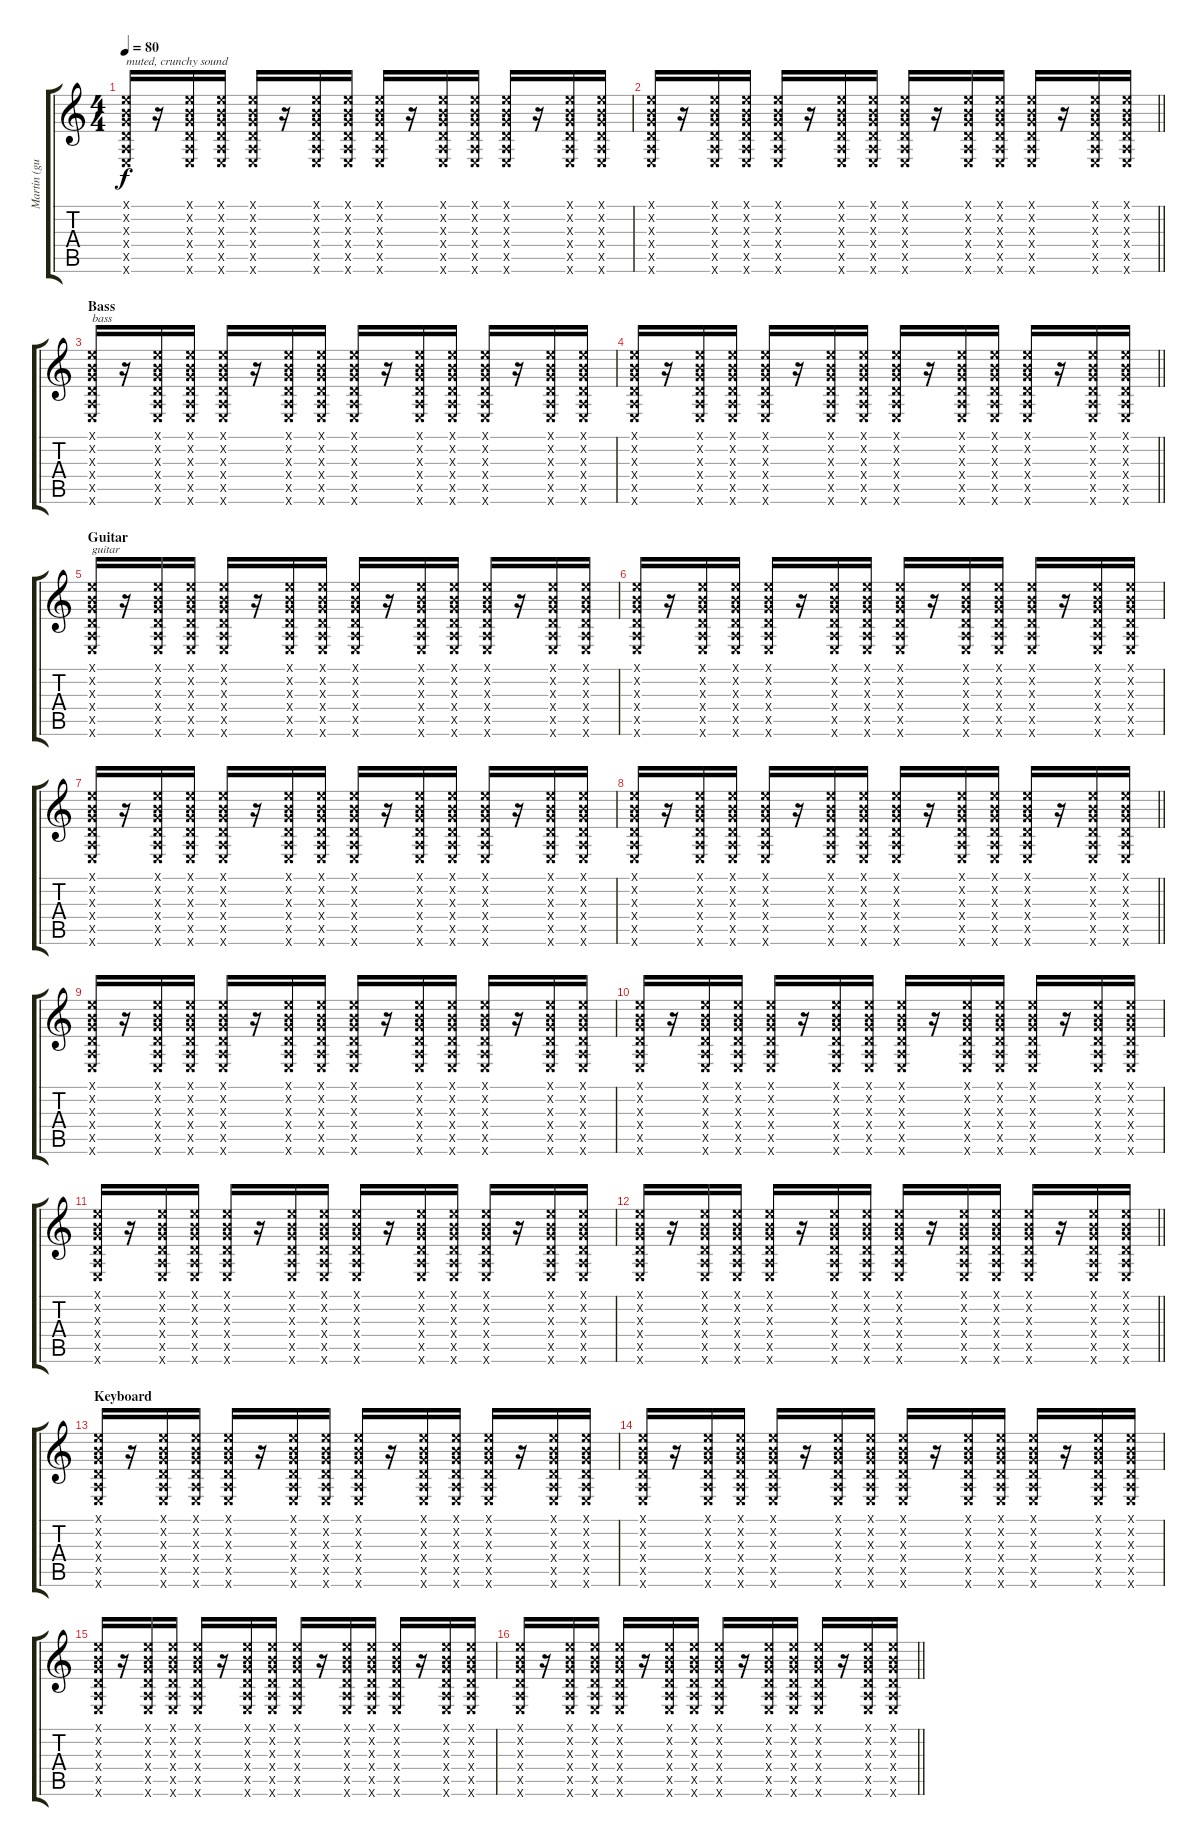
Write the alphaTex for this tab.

\track ("Martin (guitar)" "Martin (gu") {instrument overdrivenguitar}
\staff {score tabs}
\tuning (E4 B3 G3 D3 A2 E2) {hide}
\ts (4 4)
\tempo 80
\clef g2
\ks c
(0.1{x} 0.2{x} 0.3{x} 0.4{x} 0.5{x} 0.6{x}).16{txt "muted, crunchy sound" dy f instrument overdrivenguitar} r.16 (0.1{x} 0.2{x} 0.3{x} 0.4{x} 0.5{x} 0.6{x}).16 (0.1{x} 0.2{x} 0.3{x} 0.4{x} 0.5{x} 0.6{x}).16 (0.1{x} 0.2{x} 0.3{x} 0.4{x} 0.5{x} 0.6{x}).16 r.16 (0.1{x} 0.2{x} 0.3{x} 0.4{x} 0.5{x} 0.6{x}).16 (0.1{x} 0.2{x} 0.3{x} 0.4{x} 0.5{x} 0.6{x}).16 (0.1{x} 0.2{x} 0.3{x} 0.4{x} 0.5{x} 0.6{x}).16 r.16 (0.1{x} 0.2{x} 0.3{x} 0.4{x} 0.5{x} 0.6{x}).16 (0.1{x} 0.2{x} 0.3{x} 0.4{x} 0.5{x} 0.6{x}).16 (0.1{x} 0.2{x} 0.3{x} 0.4{x} 0.5{x} 0.6{x}).16 r.16 (0.1{x} 0.2{x} 0.3{x} 0.4{x} 0.5{x} 0.6{x}).16 (0.1{x} 0.2{x} 0.3{x} 0.4{x} 0.5{x} 0.6{x}).16 |
\barLineRight lightlight
(0.1{x} 0.2{x} 0.3{x} 0.4{x} 0.5{x} 0.6{x}).16 r.16 (0.1{x} 0.2{x} 0.3{x} 0.4{x} 0.5{x} 0.6{x}).16 (0.1{x} 0.2{x} 0.3{x} 0.4{x} 0.5{x} 0.6{x}).16 (0.1{x} 0.2{x} 0.3{x} 0.4{x} 0.5{x} 0.6{x}).16 r.16 (0.1{x} 0.2{x} 0.3{x} 0.4{x} 0.5{x} 0.6{x}).16 (0.1{x} 0.2{x} 0.3{x} 0.4{x} 0.5{x} 0.6{x}).16 (0.1{x} 0.2{x} 0.3{x} 0.4{x} 0.5{x} 0.6{x}).16 r.16 (0.1{x} 0.2{x} 0.3{x} 0.4{x} 0.5{x} 0.6{x}).16 (0.1{x} 0.2{x} 0.3{x} 0.4{x} 0.5{x} 0.6{x}).16 (0.1{x} 0.2{x} 0.3{x} 0.4{x} 0.5{x} 0.6{x}).16 r.16 (0.1{x} 0.2{x} 0.3{x} 0.4{x} 0.5{x} 0.6{x}).16 (0.1{x} 0.2{x} 0.3{x} 0.4{x} 0.5{x} 0.6{x}).16 |
\section ("" "Bass")
(0.1{x} 0.2{x} 0.3{x} 0.4{x} 0.5{x} 0.6{x}).16{txt "bass"} r.16 (0.1{x} 0.2{x} 0.3{x} 0.4{x} 0.5{x} 0.6{x}).16 (0.1{x} 0.2{x} 0.3{x} 0.4{x} 0.5{x} 0.6{x}).16 (0.1{x} 0.2{x} 0.3{x} 0.4{x} 0.5{x} 0.6{x}).16 r.16 (0.1{x} 0.2{x} 0.3{x} 0.4{x} 0.5{x} 0.6{x}).16 (0.1{x} 0.2{x} 0.3{x} 0.4{x} 0.5{x} 0.6{x}).16 (0.1{x} 0.2{x} 0.3{x} 0.4{x} 0.5{x} 0.6{x}).16 r.16 (0.1{x} 0.2{x} 0.3{x} 0.4{x} 0.5{x} 0.6{x}).16 (0.1{x} 0.2{x} 0.3{x} 0.4{x} 0.5{x} 0.6{x}).16 (0.1{x} 0.2{x} 0.3{x} 0.4{x} 0.5{x} 0.6{x}).16 r.16 (0.1{x} 0.2{x} 0.3{x} 0.4{x} 0.5{x} 0.6{x}).16 (0.1{x} 0.2{x} 0.3{x} 0.4{x} 0.5{x} 0.6{x}).16 |
\barLineRight lightlight
(0.1{x} 0.2{x} 0.3{x} 0.4{x} 0.5{x} 0.6{x}).16 r.16 (0.1{x} 0.2{x} 0.3{x} 0.4{x} 0.5{x} 0.6{x}).16 (0.1{x} 0.2{x} 0.3{x} 0.4{x} 0.5{x} 0.6{x}).16 (0.1{x} 0.2{x} 0.3{x} 0.4{x} 0.5{x} 0.6{x}).16 r.16 (0.1{x} 0.2{x} 0.3{x} 0.4{x} 0.5{x} 0.6{x}).16 (0.1{x} 0.2{x} 0.3{x} 0.4{x} 0.5{x} 0.6{x}).16 (0.1{x} 0.2{x} 0.3{x} 0.4{x} 0.5{x} 0.6{x}).16 r.16 (0.1{x} 0.2{x} 0.3{x} 0.4{x} 0.5{x} 0.6{x}).16 (0.1{x} 0.2{x} 0.3{x} 0.4{x} 0.5{x} 0.6{x}).16 (0.1{x} 0.2{x} 0.3{x} 0.4{x} 0.5{x} 0.6{x}).16 r.16 (0.1{x} 0.2{x} 0.3{x} 0.4{x} 0.5{x} 0.6{x}).16 (0.1{x} 0.2{x} 0.3{x} 0.4{x} 0.5{x} 0.6{x}).16 |
\section ("" "Guitar")
(0.1{x} 0.2{x} 0.3{x} 0.4{x} 0.5{x} 0.6{x}).16{txt "guitar"} r.16 (0.1{x} 0.2{x} 0.3{x} 0.4{x} 0.5{x} 0.6{x}).16 (0.1{x} 0.2{x} 0.3{x} 0.4{x} 0.5{x} 0.6{x}).16 (0.1{x} 0.2{x} 0.3{x} 0.4{x} 0.5{x} 0.6{x}).16 r.16 (0.1{x} 0.2{x} 0.3{x} 0.4{x} 0.5{x} 0.6{x}).16 (0.1{x} 0.2{x} 0.3{x} 0.4{x} 0.5{x} 0.6{x}).16 (0.1{x} 0.2{x} 0.3{x} 0.4{x} 0.5{x} 0.6{x}).16 r.16 (0.1{x} 0.2{x} 0.3{x} 0.4{x} 0.5{x} 0.6{x}).16 (0.1{x} 0.2{x} 0.3{x} 0.4{x} 0.5{x} 0.6{x}).16 (0.1{x} 0.2{x} 0.3{x} 0.4{x} 0.5{x} 0.6{x}).16 r.16 (0.1{x} 0.2{x} 0.3{x} 0.4{x} 0.5{x} 0.6{x}).16 (0.1{x} 0.2{x} 0.3{x} 0.4{x} 0.5{x} 0.6{x}).16 |
(0.1{x} 0.2{x} 0.3{x} 0.4{x} 0.5{x} 0.6{x}).16 r.16 (0.1{x} 0.2{x} 0.3{x} 0.4{x} 0.5{x} 0.6{x}).16 (0.1{x} 0.2{x} 0.3{x} 0.4{x} 0.5{x} 0.6{x}).16 (0.1{x} 0.2{x} 0.3{x} 0.4{x} 0.5{x} 0.6{x}).16 r.16 (0.1{x} 0.2{x} 0.3{x} 0.4{x} 0.5{x} 0.6{x}).16 (0.1{x} 0.2{x} 0.3{x} 0.4{x} 0.5{x} 0.6{x}).16 (0.1{x} 0.2{x} 0.3{x} 0.4{x} 0.5{x} 0.6{x}).16 r.16 (0.1{x} 0.2{x} 0.3{x} 0.4{x} 0.5{x} 0.6{x}).16 (0.1{x} 0.2{x} 0.3{x} 0.4{x} 0.5{x} 0.6{x}).16 (0.1{x} 0.2{x} 0.3{x} 0.4{x} 0.5{x} 0.6{x}).16 r.16 (0.1{x} 0.2{x} 0.3{x} 0.4{x} 0.5{x} 0.6{x}).16 (0.1{x} 0.2{x} 0.3{x} 0.4{x} 0.5{x} 0.6{x}).16 |
(0.1{x} 0.2{x} 0.3{x} 0.4{x} 0.5{x} 0.6{x}).16 r.16 (0.1{x} 0.2{x} 0.3{x} 0.4{x} 0.5{x} 0.6{x}).16 (0.1{x} 0.2{x} 0.3{x} 0.4{x} 0.5{x} 0.6{x}).16 (0.1{x} 0.2{x} 0.3{x} 0.4{x} 0.5{x} 0.6{x}).16 r.16 (0.1{x} 0.2{x} 0.3{x} 0.4{x} 0.5{x} 0.6{x}).16 (0.1{x} 0.2{x} 0.3{x} 0.4{x} 0.5{x} 0.6{x}).16 (0.1{x} 0.2{x} 0.3{x} 0.4{x} 0.5{x} 0.6{x}).16 r.16 (0.1{x} 0.2{x} 0.3{x} 0.4{x} 0.5{x} 0.6{x}).16 (0.1{x} 0.2{x} 0.3{x} 0.4{x} 0.5{x} 0.6{x}).16 (0.1{x} 0.2{x} 0.3{x} 0.4{x} 0.5{x} 0.6{x}).16 r.16 (0.1{x} 0.2{x} 0.3{x} 0.4{x} 0.5{x} 0.6{x}).16 (0.1{x} 0.2{x} 0.3{x} 0.4{x} 0.5{x} 0.6{x}).16 |
\barLineRight lightlight
(0.1{x} 0.2{x} 0.3{x} 0.4{x} 0.5{x} 0.6{x}).16 r.16 (0.1{x} 0.2{x} 0.3{x} 0.4{x} 0.5{x} 0.6{x}).16 (0.1{x} 0.2{x} 0.3{x} 0.4{x} 0.5{x} 0.6{x}).16 (0.1{x} 0.2{x} 0.3{x} 0.4{x} 0.5{x} 0.6{x}).16 r.16 (0.1{x} 0.2{x} 0.3{x} 0.4{x} 0.5{x} 0.6{x}).16 (0.1{x} 0.2{x} 0.3{x} 0.4{x} 0.5{x} 0.6{x}).16 (0.1{x} 0.2{x} 0.3{x} 0.4{x} 0.5{x} 0.6{x}).16 r.16 (0.1{x} 0.2{x} 0.3{x} 0.4{x} 0.5{x} 0.6{x}).16 (0.1{x} 0.2{x} 0.3{x} 0.4{x} 0.5{x} 0.6{x}).16 (0.1{x} 0.2{x} 0.3{x} 0.4{x} 0.5{x} 0.6{x}).16 r.16 (0.1{x} 0.2{x} 0.3{x} 0.4{x} 0.5{x} 0.6{x}).16 (0.1{x} 0.2{x} 0.3{x} 0.4{x} 0.5{x} 0.6{x}).16 |
(0.1{x} 0.2{x} 0.3{x} 0.4{x} 0.5{x} 0.6{x}).16 r.16 (0.1{x} 0.2{x} 0.3{x} 0.4{x} 0.5{x} 0.6{x}).16 (0.1{x} 0.2{x} 0.3{x} 0.4{x} 0.5{x} 0.6{x}).16 (0.1{x} 0.2{x} 0.3{x} 0.4{x} 0.5{x} 0.6{x}).16 r.16 (0.1{x} 0.2{x} 0.3{x} 0.4{x} 0.5{x} 0.6{x}).16 (0.1{x} 0.2{x} 0.3{x} 0.4{x} 0.5{x} 0.6{x}).16 (0.1{x} 0.2{x} 0.3{x} 0.4{x} 0.5{x} 0.6{x}).16 r.16 (0.1{x} 0.2{x} 0.3{x} 0.4{x} 0.5{x} 0.6{x}).16 (0.1{x} 0.2{x} 0.3{x} 0.4{x} 0.5{x} 0.6{x}).16 (0.1{x} 0.2{x} 0.3{x} 0.4{x} 0.5{x} 0.6{x}).16 r.16 (0.1{x} 0.2{x} 0.3{x} 0.4{x} 0.5{x} 0.6{x}).16 (0.1{x} 0.2{x} 0.3{x} 0.4{x} 0.5{x} 0.6{x}).16 |
(0.1{x} 0.2{x} 0.3{x} 0.4{x} 0.5{x} 0.6{x}).16 r.16 (0.1{x} 0.2{x} 0.3{x} 0.4{x} 0.5{x} 0.6{x}).16 (0.1{x} 0.2{x} 0.3{x} 0.4{x} 0.5{x} 0.6{x}).16 (0.1{x} 0.2{x} 0.3{x} 0.4{x} 0.5{x} 0.6{x}).16 r.16 (0.1{x} 0.2{x} 0.3{x} 0.4{x} 0.5{x} 0.6{x}).16 (0.1{x} 0.2{x} 0.3{x} 0.4{x} 0.5{x} 0.6{x}).16 (0.1{x} 0.2{x} 0.3{x} 0.4{x} 0.5{x} 0.6{x}).16 r.16 (0.1{x} 0.2{x} 0.3{x} 0.4{x} 0.5{x} 0.6{x}).16 (0.1{x} 0.2{x} 0.3{x} 0.4{x} 0.5{x} 0.6{x}).16 (0.1{x} 0.2{x} 0.3{x} 0.4{x} 0.5{x} 0.6{x}).16 r.16 (0.1{x} 0.2{x} 0.3{x} 0.4{x} 0.5{x} 0.6{x}).16 (0.1{x} 0.2{x} 0.3{x} 0.4{x} 0.5{x} 0.6{x}).16 |
(0.1{x} 0.2{x} 0.3{x} 0.4{x} 0.5{x} 0.6{x}).16 r.16 (0.1{x} 0.2{x} 0.3{x} 0.4{x} 0.5{x} 0.6{x}).16 (0.1{x} 0.2{x} 0.3{x} 0.4{x} 0.5{x} 0.6{x}).16 (0.1{x} 0.2{x} 0.3{x} 0.4{x} 0.5{x} 0.6{x}).16 r.16 (0.1{x} 0.2{x} 0.3{x} 0.4{x} 0.5{x} 0.6{x}).16 (0.1{x} 0.2{x} 0.3{x} 0.4{x} 0.5{x} 0.6{x}).16 (0.1{x} 0.2{x} 0.3{x} 0.4{x} 0.5{x} 0.6{x}).16 r.16 (0.1{x} 0.2{x} 0.3{x} 0.4{x} 0.5{x} 0.6{x}).16 (0.1{x} 0.2{x} 0.3{x} 0.4{x} 0.5{x} 0.6{x}).16 (0.1{x} 0.2{x} 0.3{x} 0.4{x} 0.5{x} 0.6{x}).16 r.16 (0.1{x} 0.2{x} 0.3{x} 0.4{x} 0.5{x} 0.6{x}).16 (0.1{x} 0.2{x} 0.3{x} 0.4{x} 0.5{x} 0.6{x}).16 |
\barLineRight lightlight
(0.1{x} 0.2{x} 0.3{x} 0.4{x} 0.5{x} 0.6{x}).16 r.16 (0.1{x} 0.2{x} 0.3{x} 0.4{x} 0.5{x} 0.6{x}).16 (0.1{x} 0.2{x} 0.3{x} 0.4{x} 0.5{x} 0.6{x}).16 (0.1{x} 0.2{x} 0.3{x} 0.4{x} 0.5{x} 0.6{x}).16 r.16 (0.1{x} 0.2{x} 0.3{x} 0.4{x} 0.5{x} 0.6{x}).16 (0.1{x} 0.2{x} 0.3{x} 0.4{x} 0.5{x} 0.6{x}).16 (0.1{x} 0.2{x} 0.3{x} 0.4{x} 0.5{x} 0.6{x}).16 r.16 (0.1{x} 0.2{x} 0.3{x} 0.4{x} 0.5{x} 0.6{x}).16 (0.1{x} 0.2{x} 0.3{x} 0.4{x} 0.5{x} 0.6{x}).16 (0.1{x} 0.2{x} 0.3{x} 0.4{x} 0.5{x} 0.6{x}).16 r.16 (0.1{x} 0.2{x} 0.3{x} 0.4{x} 0.5{x} 0.6{x}).16 (0.1{x} 0.2{x} 0.3{x} 0.4{x} 0.5{x} 0.6{x}).16 |
\section ("" "Keyboard")
(0.1{x} 0.2{x} 0.3{x} 0.4{x} 0.5{x} 0.6{x}).16 r.16 (0.1{x} 0.2{x} 0.3{x} 0.4{x} 0.5{x} 0.6{x}).16 (0.1{x} 0.2{x} 0.3{x} 0.4{x} 0.5{x} 0.6{x}).16 (0.1{x} 0.2{x} 0.3{x} 0.4{x} 0.5{x} 0.6{x}).16 r.16 (0.1{x} 0.2{x} 0.3{x} 0.4{x} 0.5{x} 0.6{x}).16 (0.1{x} 0.2{x} 0.3{x} 0.4{x} 0.5{x} 0.6{x}).16 (0.1{x} 0.2{x} 0.3{x} 0.4{x} 0.5{x} 0.6{x}).16 r.16 (0.1{x} 0.2{x} 0.3{x} 0.4{x} 0.5{x} 0.6{x}).16 (0.1{x} 0.2{x} 0.3{x} 0.4{x} 0.5{x} 0.6{x}).16 (0.1{x} 0.2{x} 0.3{x} 0.4{x} 0.5{x} 0.6{x}).16 r.16 (0.1{x} 0.2{x} 0.3{x} 0.4{x} 0.5{x} 0.6{x}).16 (0.1{x} 0.2{x} 0.3{x} 0.4{x} 0.5{x} 0.6{x}).16 |
(0.1{x} 0.2{x} 0.3{x} 0.4{x} 0.5{x} 0.6{x}).16 r.16 (0.1{x} 0.2{x} 0.3{x} 0.4{x} 0.5{x} 0.6{x}).16 (0.1{x} 0.2{x} 0.3{x} 0.4{x} 0.5{x} 0.6{x}).16 (0.1{x} 0.2{x} 0.3{x} 0.4{x} 0.5{x} 0.6{x}).16 r.16 (0.1{x} 0.2{x} 0.3{x} 0.4{x} 0.5{x} 0.6{x}).16 (0.1{x} 0.2{x} 0.3{x} 0.4{x} 0.5{x} 0.6{x}).16 (0.1{x} 0.2{x} 0.3{x} 0.4{x} 0.5{x} 0.6{x}).16 r.16 (0.1{x} 0.2{x} 0.3{x} 0.4{x} 0.5{x} 0.6{x}).16 (0.1{x} 0.2{x} 0.3{x} 0.4{x} 0.5{x} 0.6{x}).16 (0.1{x} 0.2{x} 0.3{x} 0.4{x} 0.5{x} 0.6{x}).16 r.16 (0.1{x} 0.2{x} 0.3{x} 0.4{x} 0.5{x} 0.6{x}).16 (0.1{x} 0.2{x} 0.3{x} 0.4{x} 0.5{x} 0.6{x}).16 |
(0.1{x} 0.2{x} 0.3{x} 0.4{x} 0.5{x} 0.6{x}).16 r.16 (0.1{x} 0.2{x} 0.3{x} 0.4{x} 0.5{x} 0.6{x}).16 (0.1{x} 0.2{x} 0.3{x} 0.4{x} 0.5{x} 0.6{x}).16 (0.1{x} 0.2{x} 0.3{x} 0.4{x} 0.5{x} 0.6{x}).16 r.16 (0.1{x} 0.2{x} 0.3{x} 0.4{x} 0.5{x} 0.6{x}).16 (0.1{x} 0.2{x} 0.3{x} 0.4{x} 0.5{x} 0.6{x}).16 (0.1{x} 0.2{x} 0.3{x} 0.4{x} 0.5{x} 0.6{x}).16 r.16 (0.1{x} 0.2{x} 0.3{x} 0.4{x} 0.5{x} 0.6{x}).16 (0.1{x} 0.2{x} 0.3{x} 0.4{x} 0.5{x} 0.6{x}).16 (0.1{x} 0.2{x} 0.3{x} 0.4{x} 0.5{x} 0.6{x}).16 r.16 (0.1{x} 0.2{x} 0.3{x} 0.4{x} 0.5{x} 0.6{x}).16 (0.1{x} 0.2{x} 0.3{x} 0.4{x} 0.5{x} 0.6{x}).16 |
\barLineRight lightlight
(0.1{x} 0.2{x} 0.3{x} 0.4{x} 0.5{x} 0.6{x}).16 r.16 (0.1{x} 0.2{x} 0.3{x} 0.4{x} 0.5{x} 0.6{x}).16 (0.1{x} 0.2{x} 0.3{x} 0.4{x} 0.5{x} 0.6{x}).16 (0.1{x} 0.2{x} 0.3{x} 0.4{x} 0.5{x} 0.6{x}).16 r.16 (0.1{x} 0.2{x} 0.3{x} 0.4{x} 0.5{x} 0.6{x}).16 (0.1{x} 0.2{x} 0.3{x} 0.4{x} 0.5{x} 0.6{x}).16 (0.1{x} 0.2{x} 0.3{x} 0.4{x} 0.5{x} 0.6{x}).16 r.16 (0.1{x} 0.2{x} 0.3{x} 0.4{x} 0.5{x} 0.6{x}).16 (0.1{x} 0.2{x} 0.3{x} 0.4{x} 0.5{x} 0.6{x}).16 (0.1{x} 0.2{x} 0.3{x} 0.4{x} 0.5{x} 0.6{x}).16 r.16 (0.1{x} 0.2{x} 0.3{x} 0.4{x} 0.5{x} 0.6{x}).16 (0.1{x} 0.2{x} 0.3{x} 0.4{x} 0.5{x} 0.6{x}).16
